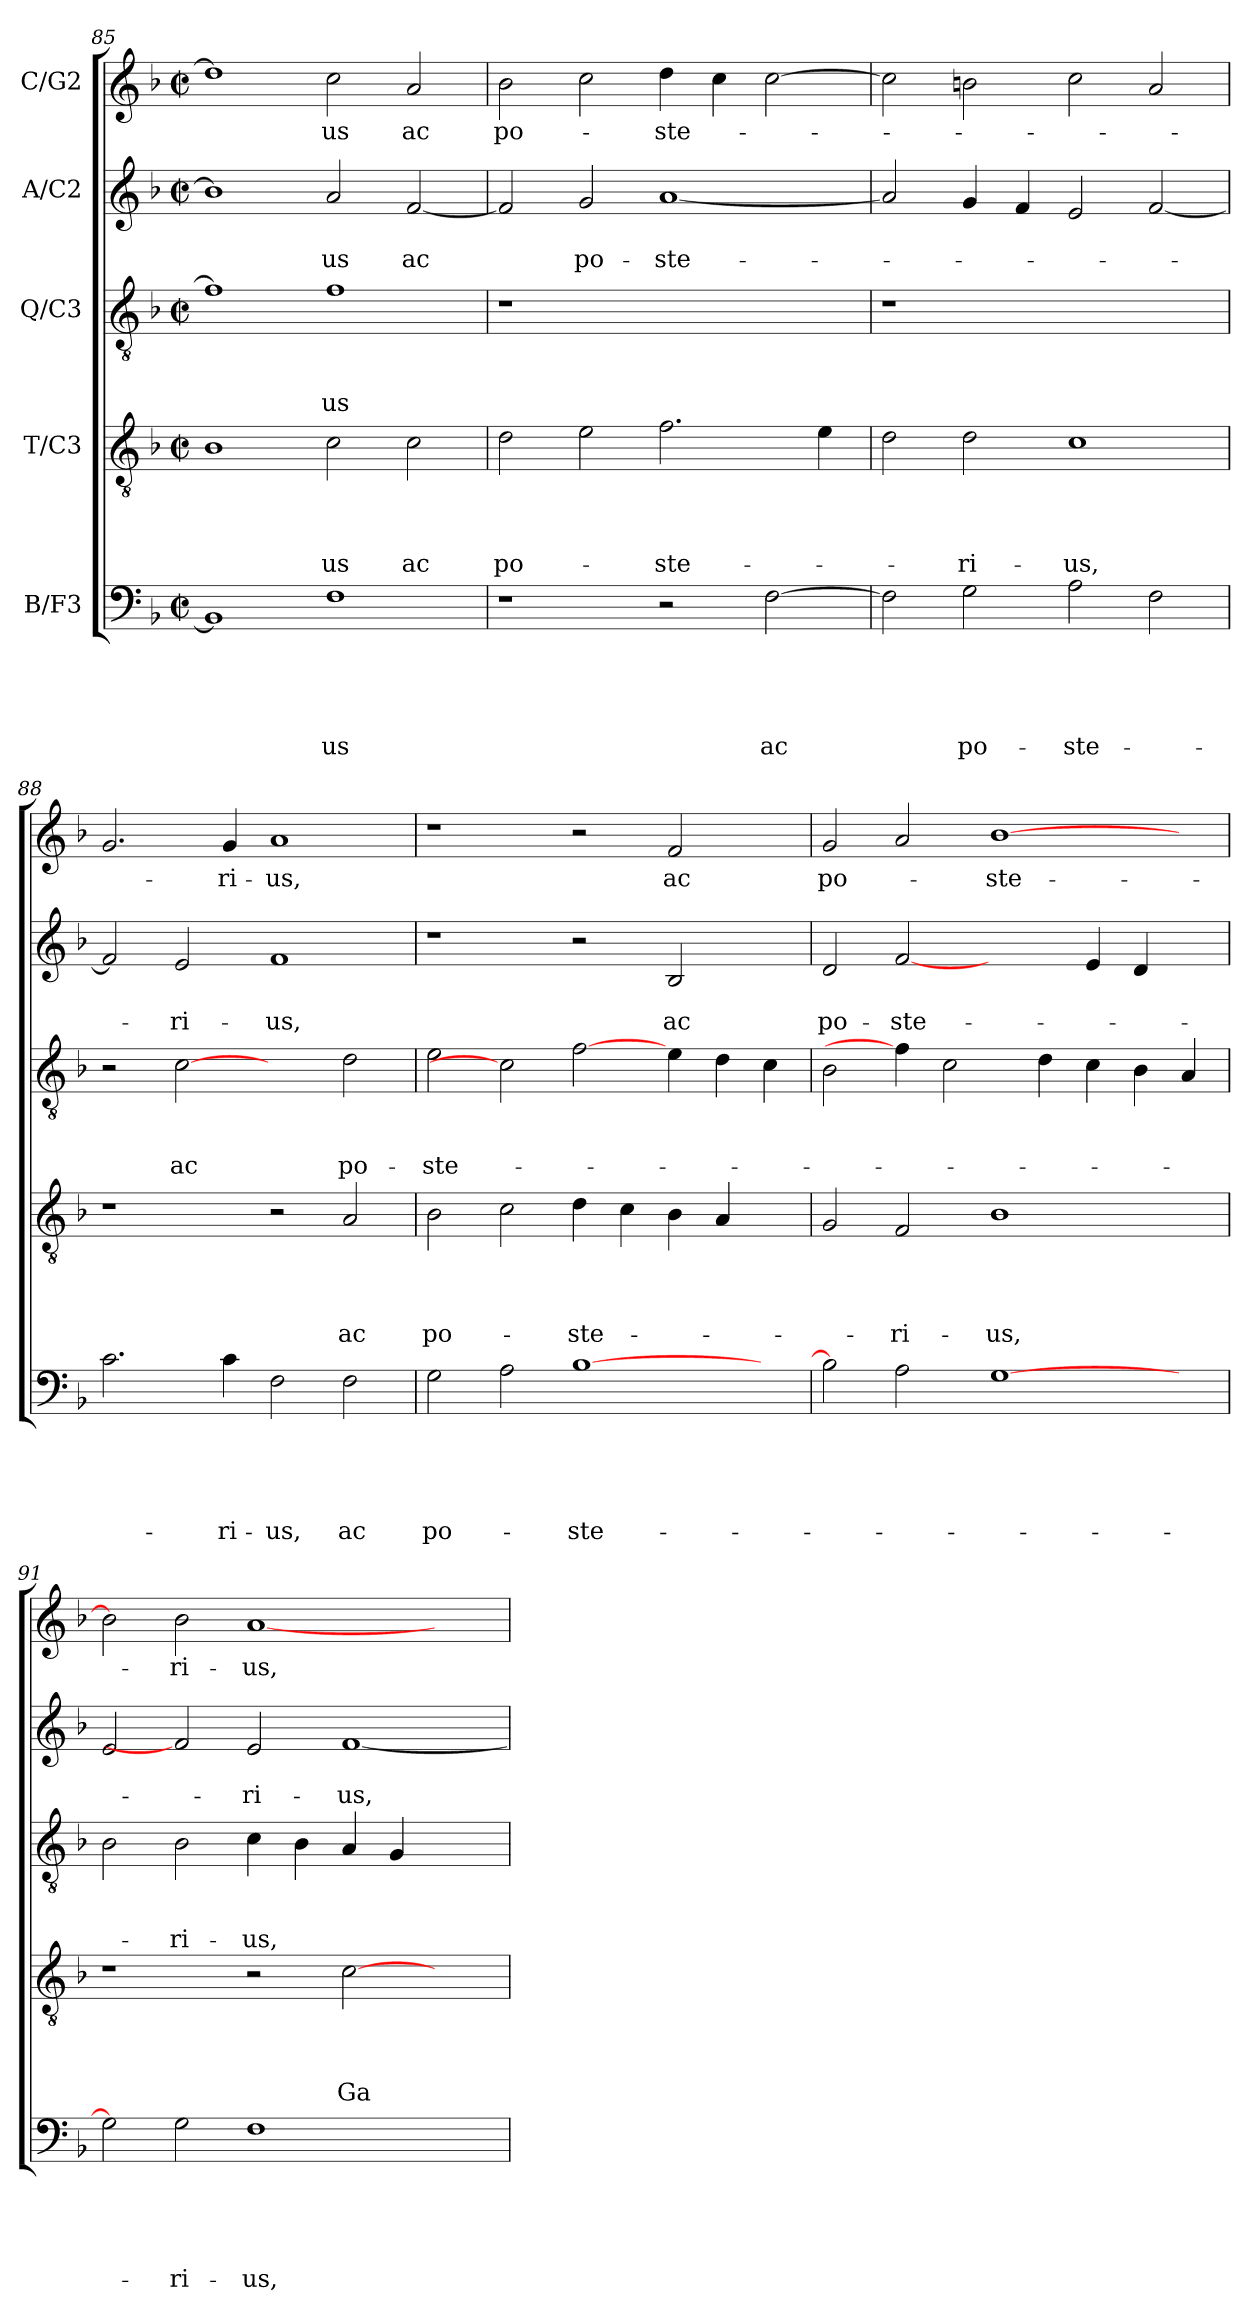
**kern	**text	**text	**text	**text	**text	**kern	**text	**text	**text	**text	**kern	**text	**text	**text	**kern	**text	**text	**kern	**text
*part5	*part5	*part5	*part5	*part5	*part5	*part4	*part4	*part4	*part4	*part4	*part3	*part3	*part3	*part3	*part2	*part2	*part2	*part1	*part1
*staff5	*staff5	*staff5	*staff5	*staff5	*staff5	*staff4	*staff4	*staff4	*staff4	*staff4	*staff3	*staff3	*staff3	*staff3	*staff2	*staff2	*staff2	*staff1	*staff1
*I"B/F3	*	*	*	*	*	*I"T/C3	*	*	*	*	*I"Q/C3	*	*	*	*I"A/C2	*	*	*I"C/G2	*
!!LO:LB:g=z
*clefF4	*	*	*	*	*	*clefGv2	*	*	*	*	*clefGv2	*	*	*	*clefG2	*	*	*clefG2	*
*k[b-]	*	*	*	*	*	*k[b-]	*	*	*	*	*k[b-]	*	*	*	*k[b-]	*	*	*k[b-]	*
*F:	*	*	*	*	*	*F:	*	*	*	*	*F:	*	*	*	*F:	*	*	*F:	*
*M2/2	*	*	*	*	*	*M2/2	*	*	*	*	*M2/2	*	*	*	*M2/2	*	*	*M2/2	*
*met(c|)	*	*	*	*	*	*met(c|)	*	*	*	*	*met(c|)	*	*	*	*met(c|)	*	*	*met(c|)	*
=85	=85	=85	=85	=85	=85	=85	=85	=85	=85	=85	=85	=85	=85	=85	=85	=85	=85	=85	=85
1BB-]	.	.	.	.	.	1B-	.	.	.	.	1f]	.	.	.	1b-]	.	.	1dd]	.
!	!	!	!	!	!LO:LY:b	!	!	!	!	!LO:LY:b	!	!	!	!LO:LY:b	!	!	!LO:LY:b	!	!LO:LY:b
1F	.	.	.	.	-us	2c\	.	.	.	-us	1f	.	.	-us	2a/	.	-us	2cc\	-us
!	!	!	!	!	!	!	!	!	!	!LO:LY:b	!	!	!	!	!	!	!LO:LY:b	!	!LO:LY:b
.	.	.	.	.	.	2c\	.	.	.	ac	.	.	.	.	[2f/	.	ac	2a/	ac
=86	=86	=86	=86	=86	=86	=86	=86	=86	=86	=86	=86	=86	=86	=86	=86	=86	=86	=86	=86
!	!	!	!	!	!	!	!	!	!	!LO:LY:b	!	!	!	!	!	!	!	!	!LO:LY:b
1r	.	.	.	.	.	2d\	.	.	.	po-	1r	.	.	.	2f/]	.	.	2b-\	po-
!	!	!	!	!	!	!	!	!	!	!	!	!	!	!	!	!	!LO:LY:b	!	!
.	.	.	.	.	.	2e\	.	.	.	.	.	.	.	.	2g/	.	po-	2cc\	.
!	!	!	!	!	!	!	!	!	!	!LO:LY:b	!	!	!	!	!	!	!LO:LY:b	!	!LO:LY:b
2r	.	.	.	.	.	2.f\	.	.	.	-ste-	1ryy	.	.	.	[1a	.	-ste-	4dd\	-ste-
.	.	.	.	.	.	.	.	.	.	.	.	.	.	.	.	.	.	4cc\	.
!	!	!	!	!	!LO:LY:b	!	!	!	!	!	!	!	!	!	!	!	!	!	!
[2F\	.	.	.	.	ac	.	.	.	.	.	.	.	.	.	.	.	.	[2cc\	.
.	.	.	.	.	.	4e\	.	.	.	.	.	.	.	.	.	.	.	.	.
=87	=87	=87	=87	=87	=87	=87	=87	=87	=87	=87	=87	=87	=87	=87	=87	=87	=87	=87	=87
2F\]	.	.	.	.	.	2d\	.	.	.	.	1r	.	.	.	2a/]	.	.	2cc\]	.
!	!	!	!	!	!LO:LY:b	!	!	!	!	!LO:LY:b	!	!	!	!	!	!	!	!	!
2G\	.	.	.	.	po-	2d\	.	.	.	-ri-	.	.	.	.	4g/	.	.	2bn\	.
.	.	.	.	.	.	.	.	.	.	.	.	.	.	.	4f/	.	.	.	.
!	!	!	!	!	!LO:LY:b	!	!	!	!	!LO:LY:b	!	!	!	!	!	!	!	!	!
2A\	.	.	.	.	-ste-	1c	.	.	.	-us,	1ryy	.	.	.	2e/	.	.	2cc\	.
2F\	.	.	.	.	.	.	.	.	.	.	.	.	.	.	[2f/	.	.	2a/	.
=88	=88	=88	=88	=88	=88	=88	=88	=88	=88	=88	=88	=88	=88	=88	=88	=88	=88	=88	=88
2.c\	.	.	.	.	.	1r	.	.	.	.	2r	.	.	.	2f/]	.	.	2.g/	.
!	!	!	!	!	!	!	!	!	!	!	!	!	!	!LO:LY:b	!	!	!LO:LY:b	!	!
.	.	.	.	.	.	.	.	.	.	.	[2c	.	.	ac	2e/	.	-ri-	.	.
!	!	!	!	!	!LO:LY:b	!	!	!	!	!	!	!	!	!	!	!	!	!	!LO:LY:b
4c\	.	.	.	.	-ri-	.	.	.	.	.	.	.	.	.	.	.	.	4g/	-ri-
!	!	!	!	!	!LO:LY:b	!	!	!	!	!	!	!	!	!	!	!	!LO:LY:b	!	!LO:LY:b
2F\	.	.	.	.	-us,	2r	.	.	.	.	2ryy	.	.	.	1f	.	-us,	1a	-us,
!	!	!	!	!	!LO:LY:b	!	!	!	!	!LO:LY:b	!	!	!	!LO:LY:b	!	!	!	!	!
2F\	.	.	.	.	ac	2A/	.	.	.	ac	2d\	.	.	po-	.	.	.	.	.
=89	=89	=89	=89	=89	=89	=89	=89	=89	=89	=89	=89	=89	=89	=89	=89	=89	=89	=89	=89
!	!	!	!	!	!LO:LY:b	!	!	!	!	!LO:LY:b	!	!	!	!LO:LY:b	!	!	!	!	!
2G\	.	.	.	.	po-	2B-\	.	.	.	po-	2e\	.	.	-ste-	1r	.	.	1r	.
2A\	.	.	.	.	.	2c\	.	.	.	.	2c]	.	.	.	.	.	.	.	.
!	!	!	!	!	!LO:LY:b	!	!	!	!	!LO:LY:b	!	!	!	!	!	!	!	!	!
[1B-	.	.	.	.	-ste-	4d\	.	.	.	-ste-	[2f\	.	.	.	2r	.	.	2r	.
.	.	.	.	.	.	4c\	.	.	.	.	.	.	.	.	.	.	.	.	.
!	!	!	!	!	!	!	!	!	!	!	!	!	!	!	!	!	!LO:LY:b	!	!LO:LY:b
.	.	.	.	.	.	4B-\	.	.	.	.	4e\	.	.	.	2B-/	.	ac	2f/	ac
.	.	.	.	.	.	4A/	.	.	.	.	4d\	.	.	.	.	.	.	.	.
4ryy	.	.	.	.	.	4ryy	.	.	.	.	4c\	.	.	.	4ryy	.	.	4ryy	.
=90	=90	=90	=90	=90	=90	=90	=90	=90	=90	=90	=90	=90	=90	=90	=90	=90	=90	=90	=90
!	!	!	!	!	!	!	!	!	!	!	!	!	!	!	!	!	!LO:LY:b	!	!LO:LY:b
2B-\]	.	.	.	.	.	2G/	.	.	.	.	2B-\	.	.	.	2d/	.	po-	2g/	po-
!	!	!	!	!	!	!	!	!	!	!LO:LY:b	!	!	!	!	!	!	!LO:LY:b	!	!
2A\	.	.	.	.	.	2F/	.	.	.	-ri-	4f\]	.	.	.	[2f	.	-ste-	2a/	.
.	.	.	.	.	.	.	.	.	.	.	2c\	.	.	.	.	.	.	.	.
!	!	!	!	!	!	!	!	!	!	!LO:LY:b	!	!	!	!	!	!	!	!	!LO:LY:b
[1G	.	.	.	.	.	1B-	.	.	.	-us,	.	.	.	.	2ryy	.	.	[1b-	-ste-
.	.	.	.	.	.	.	.	.	.	.	4d\	.	.	.	.	.	.	.	.
.	.	.	.	.	.	.	.	.	.	.	4c\	.	.	.	4e/	.	.	.	.
.	.	.	.	.	.	.	.	.	.	.	4B-\	.	.	.	4d/	.	.	.	.
4ryy	.	.	.	.	.	4ryy	.	.	.	.	4A/	.	.	.	4ryy	.	.	4ryy	.
!!LO:LB:g=z
=91	=91	=91	=91	=91	=91	=91	=91	=91	=91	=91	=91	=91	=91	=91	=91	=91	=91	=91	=91
2G\]	.	.	.	.	.	1r	.	.	.	.	2B-\	.	.	.	2e/	.	.	2b-\]	.
!	!	!	!	!	!LO:LY:b	!	!	!	!	!	!	!	!	!LO:LY:b	!	!	!	!	!LO:LY:b
2G\	.	.	.	.	-ri-	.	.	.	.	.	2B-\	.	.	-ri-	2f]	.	.	2b-\	-ri-
!	!	!	!	!	!LO:LY:b	!	!	!	!	!	!	!	!	!LO:LY:b	!	!	!LO:LY:b	!	!LO:LY:b
1F	.	.	.	.	-us,	2r	.	.	.	.	4c\	.	.	-us,	2e/	.	-ri-	[1a	-us,
.	.	.	.	.	.	.	.	.	.	.	4B-\	.	.	.	.	.	.	.	.
!	!	!	!	!	!	!	!	!	!	!LO:LY:b	!	!	!	!	!	!	!LO:LY:b	!	!
.	.	.	.	.	.	[2c\	.	.	.	Ga-	4A/	.	.	.	[1f	.	-us,	.	.
.	.	.	.	.	.	.	.	.	.	.	4G/	.	.	.	.	.	.	.	.
2ryy	.	.	.	.	.	2ryy	.	.	.	.	2ryy	.	.	.	.	.	.	2ryy	.
=	=	=	=	=	=	=	=	=	=	=	=	=	=	=	=	=	=	=	=
*-	*-	*-	*-	*-	*-	*-	*-	*-	*-	*-	*-	*-	*-	*-	*-	*-	*-	*-	*-
